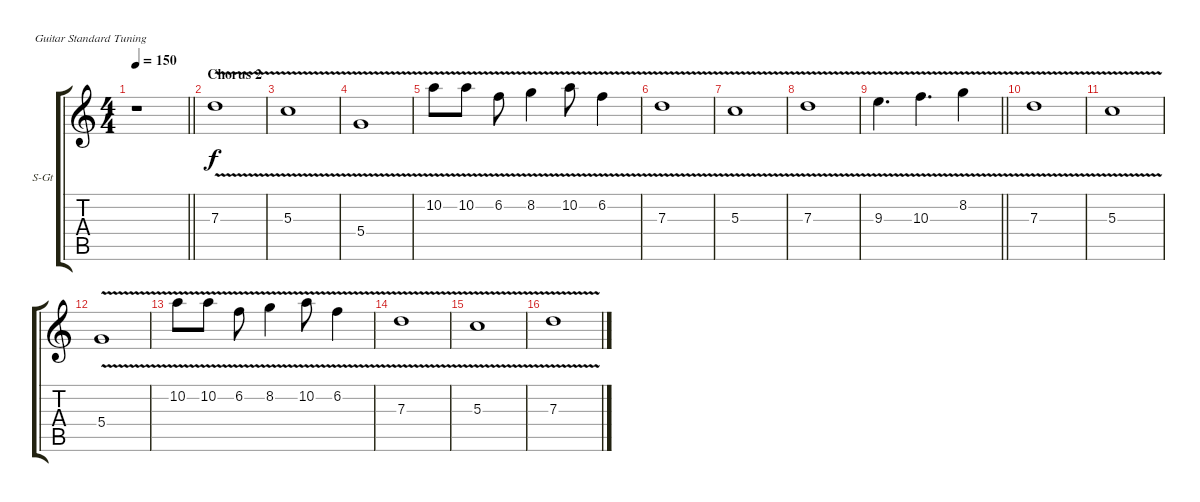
\bracketExtendMode groupsimilarinstruments
\firstSystemTrackNameOrientation horizontal
\otherSystemsTrackNameOrientation horizontal
\track ("solo" "S-Gt") {instrument pad1newage}
\staff {score tabs}
\tuning (E4 B3 G3 D3 A2 E2)
\displaytranspose 12
\ts (4 4)
\tempo 150
\clef g2
\barLineRight lightlight
\ks c
r.1{dy f} |
\section ("" "Chorus 2")
7.3{v}.1 |
5.3{v}.1 |
5.4{v}.1 |
10.2{v}.8 10.2{v}.8 6.2{v}.8 8.2{v}.4 10.2{v}.8 6.2{v}.4 |
7.3{v}.1 |
5.3{v}.1 |
7.3{v}.1 |
\barLineRight lightlight
9.3{v}.4{d} 10.3{v}.4{d} 8.2{v}.4 |
7.3{v}.1 |
5.3{v}.1 |
5.4{v}.1 |
10.2{v}.8 10.2{v}.8 6.2{v}.8 8.2{v}.4 10.2{v}.8 6.2{v}.4 |
7.3{v}.1 |
5.3{v}.1 |
7.3{v}.1
